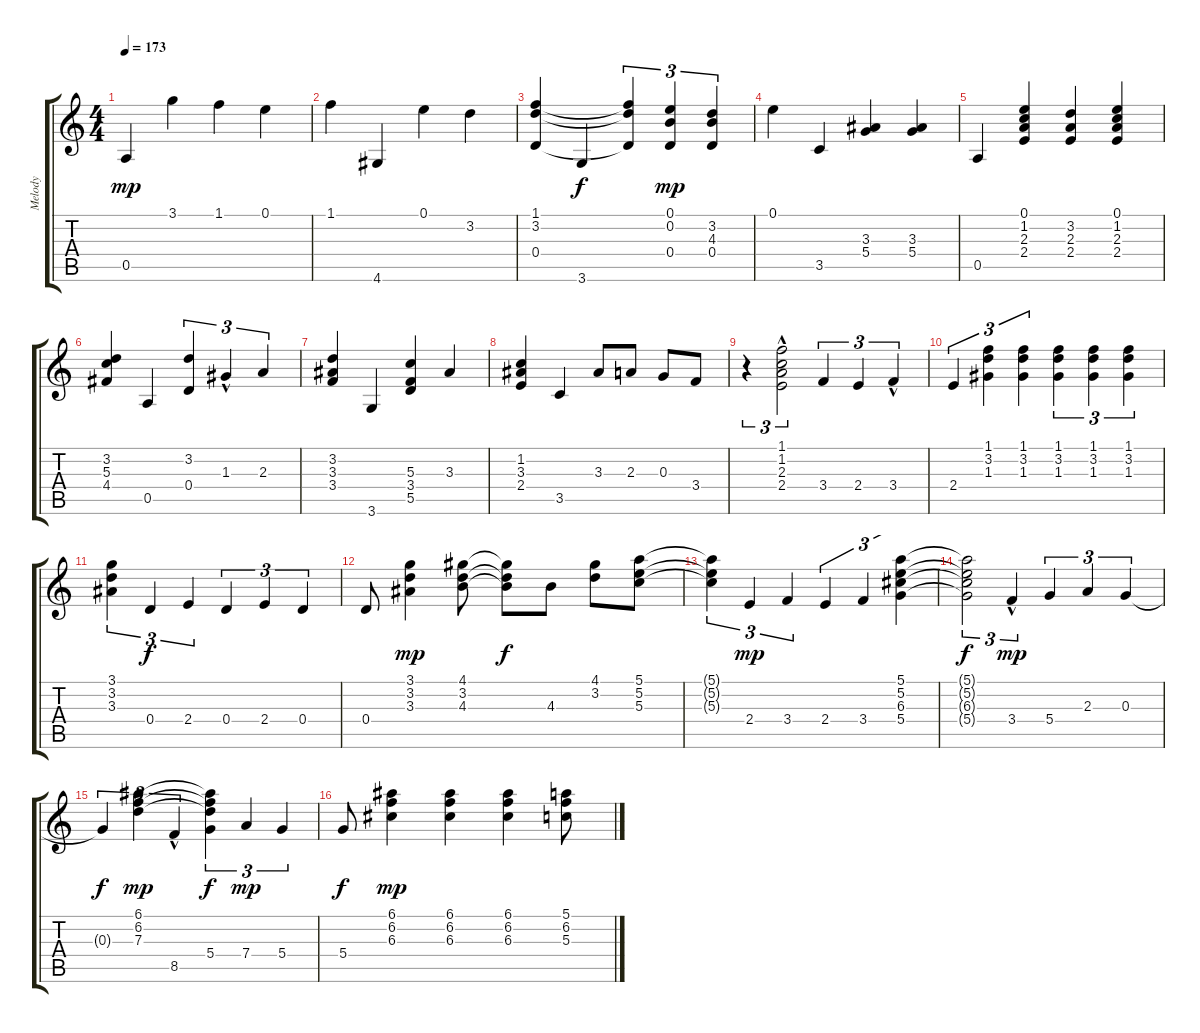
\track ("Melody" "Melody") {instrument acousticguitarnylon}
\staff {score tabs}
\tuning (E4 B3 G3 D3 A2 E2) {hide}
\ts (4 4)
\tempo 173
\clef g2
\ks c
0.5.4{dy mp} 3.1.4 1.1.4 0.1.4 |
1.1.4 4.6.4 0.1.4 3.2.4 |
(1.1 3.2 0.4).4 3.6.4{dy f} (1.1{t} 3.2{t} 0.4{t}).4{tu (3 2)} (0.1 0.2 0.4).4{tu (3 2) dy mp} (3.2 4.3 0.4).4{tu (3 2)} |
0.1.4 3.5.4 (3.3 5.4).4 (3.3 5.4).4 |
0.5.4 (0.1 1.2 2.3 2.4).4 (3.2 2.3 2.4).4 (0.1 1.2 2.3 2.4).4 |
(3.2 5.3 4.4).4 0.5.4 (3.2 0.4).4{tu (3 2)} 1.3{hac}.4{tu (3 2)} 2.3.4{tu (3 2)} |
(3.2 3.3 3.4).4 3.6.4 (5.3 3.4 5.5).4 3.3.4 |
(1.2 3.3 2.4).4 3.5.4 3.3.8 2.3.8 0.3.8 3.4.8 |
r.4{tu (3 2)} (1.1 1.2 2.3{hac} 2.4).2{tu (3 2)} 3.4.4{tu (3 2)} 2.4.4{tu (3 2)} 3.4{hac}.4{tu (3 2)} |
2.4.4{tu (3 2)} (1.1 3.2 1.3).4{tu (3 2)} (1.1 3.2 1.3).4{tu (3 2)} (1.1 3.2 1.3).4{tu (3 2)} (1.1 3.2 1.3).4{tu (3 2)} (1.1 3.2 1.3).4{tu (3 2)} |
(3.1 3.2 3.3).4{tu (3 2)} 0.4.4{tu (3 2) dy f} 2.4.4{tu (3 2)} 0.4.4{tu (3 2)} 2.4.4{tu (3 2)} 0.4.4{tu (3 2)} |
0.4.8 (3.1 3.2 3.3).4{dy mp} (4.1 3.2 4.3).8 (4.1{t} 3.2{t} 4.3{t}).8{dy f} 4.3.8 (4.1 3.2).8 (5.1 5.2 5.3).8 |
(5.1{t} 5.2{t} 5.3{t}).4{tu (3 2)} 2.4.4{tu (3 2) dy mp} 3.4.4{tu (3 2)} 2.4.4{tu (3 2)} 3.4.4{tu (3 2)} (5.1 5.2 6.3 5.4).4{tu (3 2)} |
(5.1{t} 5.2{t} 6.3{t} 5.4{t}).2{tu (3 2) dy f} 3.4{hac}.4{tu (3 2) dy mp} 5.4.4{tu (3 2)} 2.3.4{tu (3 2)} 0.3.4{tu (3 2)} |
0.3{t}.4{tu (3 2) dy f} (6.1 6.2 7.3).4{tu (3 2) dy mp} 8.5{hac}.4{tu (3 2)} (6.1{t} 6.2{t} 7.3{t} 5.4).4{tu (3 2) dy f} 7.4.4{tu (3 2) dy mp} 5.4.4{tu (3 2)} |
5.4.8{dy f} (6.1 6.2 6.3).4{dy mp} (6.1 6.2 6.3).4 (6.1 6.2 6.3).4 (5.1 6.2 5.3).8
